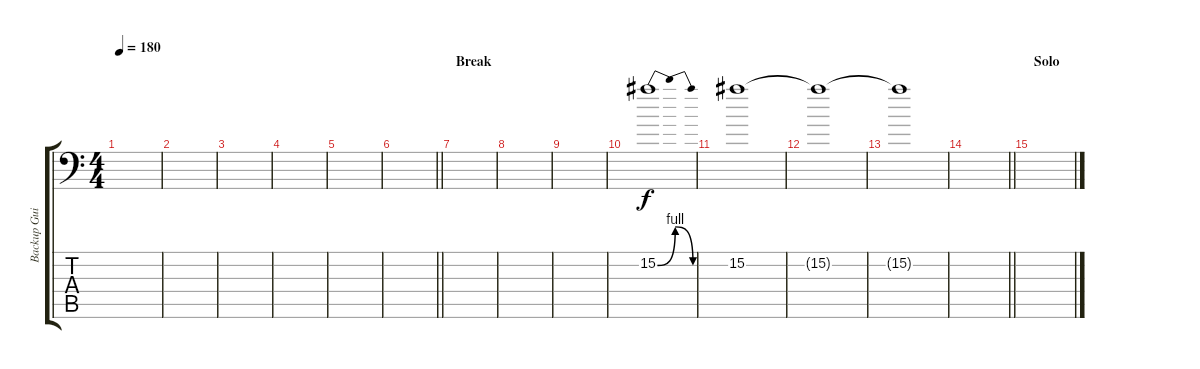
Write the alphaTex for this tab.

\track ("Backup Guitar" "Backup Gui") {instrument overdrivenguitar}
\staff {score tabs}
\tuning (C4 G3 Eb3 Bb2 F2 Bb1) {hide}
\ts (4 4)
\tempo 180
\clef f4
\ks c
|
|
|
|
|
\barLineRight lightlight
|
\section ("" "Break")
|
|
|
15.2{be (bendrelease 0 0 30 4 30 4 60 0)}.1 |
15.2.1 |
15.2{t}.1 |
15.2{t}.1{volume 0} |
\barLineRight lightlight
|
\section ("" "Solo")
